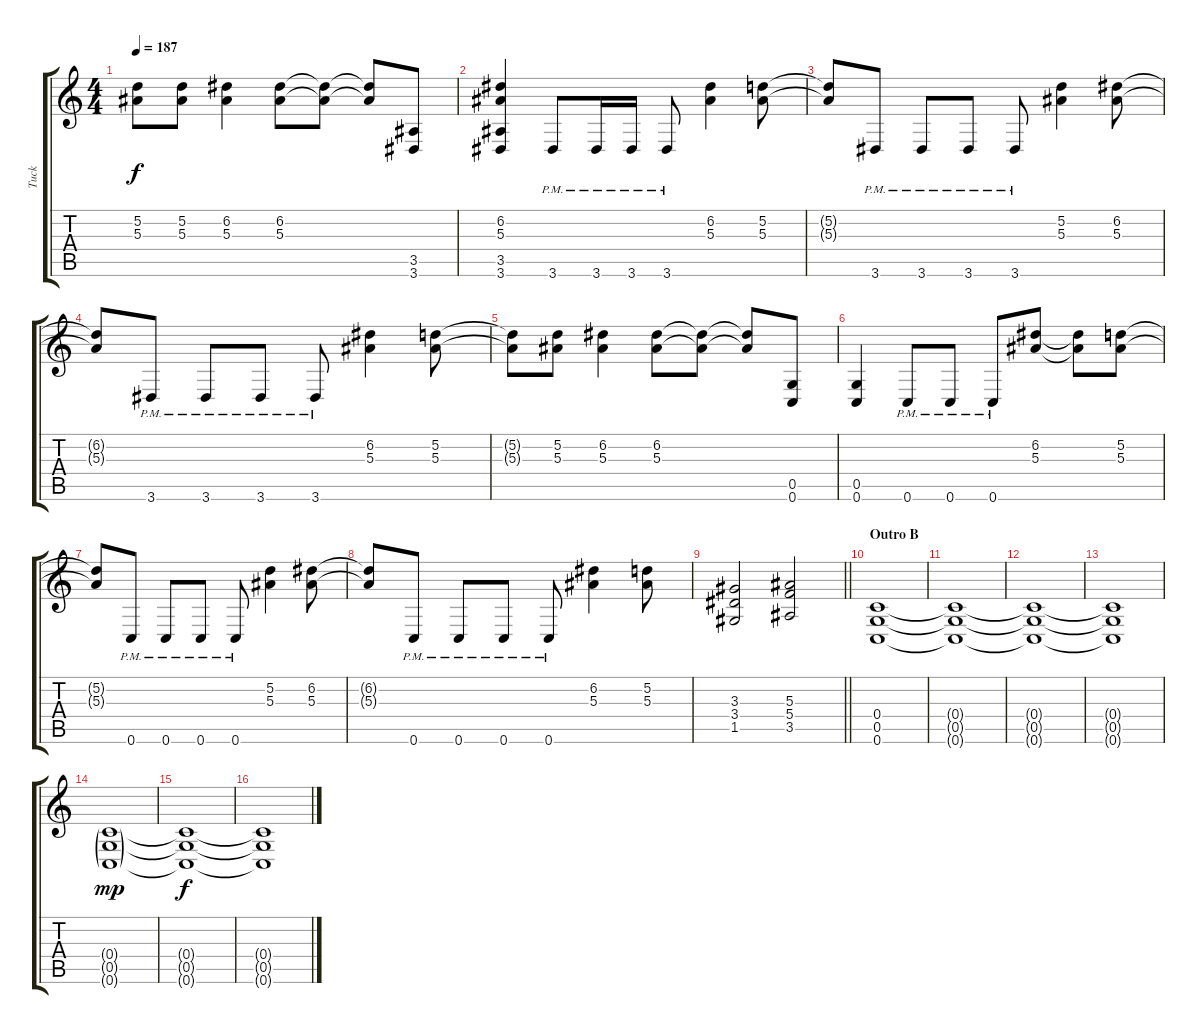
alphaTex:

\track ("Tuck" "Tuck") {instrument overdrivenguitar}
\staff {score tabs}
\tuning (D4 A3 F3 C3 G2 C2) {hide}
\ts (4 4)
\tempo 187
\clef g2
\ks c
(5.2{t} 5.3{t}).8{dy f} (5.2 5.3).8 (6.2 5.3).4 (6.2 5.3).8 (6.2{t} 5.3{t}).8 (6.2{t} 5.3{t}).8 (3.5 3.6).8 |
(6.2 5.3 3.5 3.6).4 3.6{pm}.8 3.6{pm}.16 3.6{pm}.16 3.6{pm}.8 (6.2 5.3).4 (5.2 5.3).8 |
(5.2{t} 5.3{t}).8 3.6{pm}.8 3.6{pm}.8 3.6{pm}.8 3.6{pm}.8 (5.2 5.3).4 (6.2 5.3).8 |
(6.2{t} 5.3{t}).8 3.6{pm}.8 3.6{pm}.8 3.6{pm}.8 3.6{pm}.8 (6.2 5.3).4 (5.2 5.3).8 |
(5.2{t} 5.3{t}).8 (5.2 5.3).8 (6.2 5.3).4 (6.2 5.3).8 (6.2{t} 5.3{t}).8 (6.2{t} 5.3{t}).8 (0.5 0.6).8 |
(0.5 0.6).4 0.6{pm}.8 0.6{pm}.8 0.6{pm}.8 (6.2 5.3).8 (6.2{t} 5.3{t}).8 (5.2 5.3).8 |
(5.2{t} 5.3{t}).8 0.6{pm}.8 0.6{pm}.8 0.6{pm}.8 0.6{pm}.8 (5.2 5.3).4 (6.2 5.3).8 |
(6.2{t} 5.3{t}).8 0.6{pm}.8 0.6{pm}.8 0.6{pm}.8 0.6{pm}.8 (6.2 5.3).4 (5.2 5.3).8 |
\barLineRight lightlight
(3.3 3.4 1.5).2 (5.3 5.4 3.5).2 |
\section ("" "Outro B")
(0.4 0.5 0.6).1 |
(0.4{t} 0.5{t} 0.6{t}).1 |
(0.4{t} 0.5{t} 0.6{t}).1 |
(0.4{t} 0.5{t} 0.6{t}).1 |
(0.4{g} 0.5{g} 0.6{g}).1{dy mp} |
(0.4{t} 0.5{t} 0.6{t}).1{dy f} |
(0.4{t} 0.5{t} 0.6{t}).1
